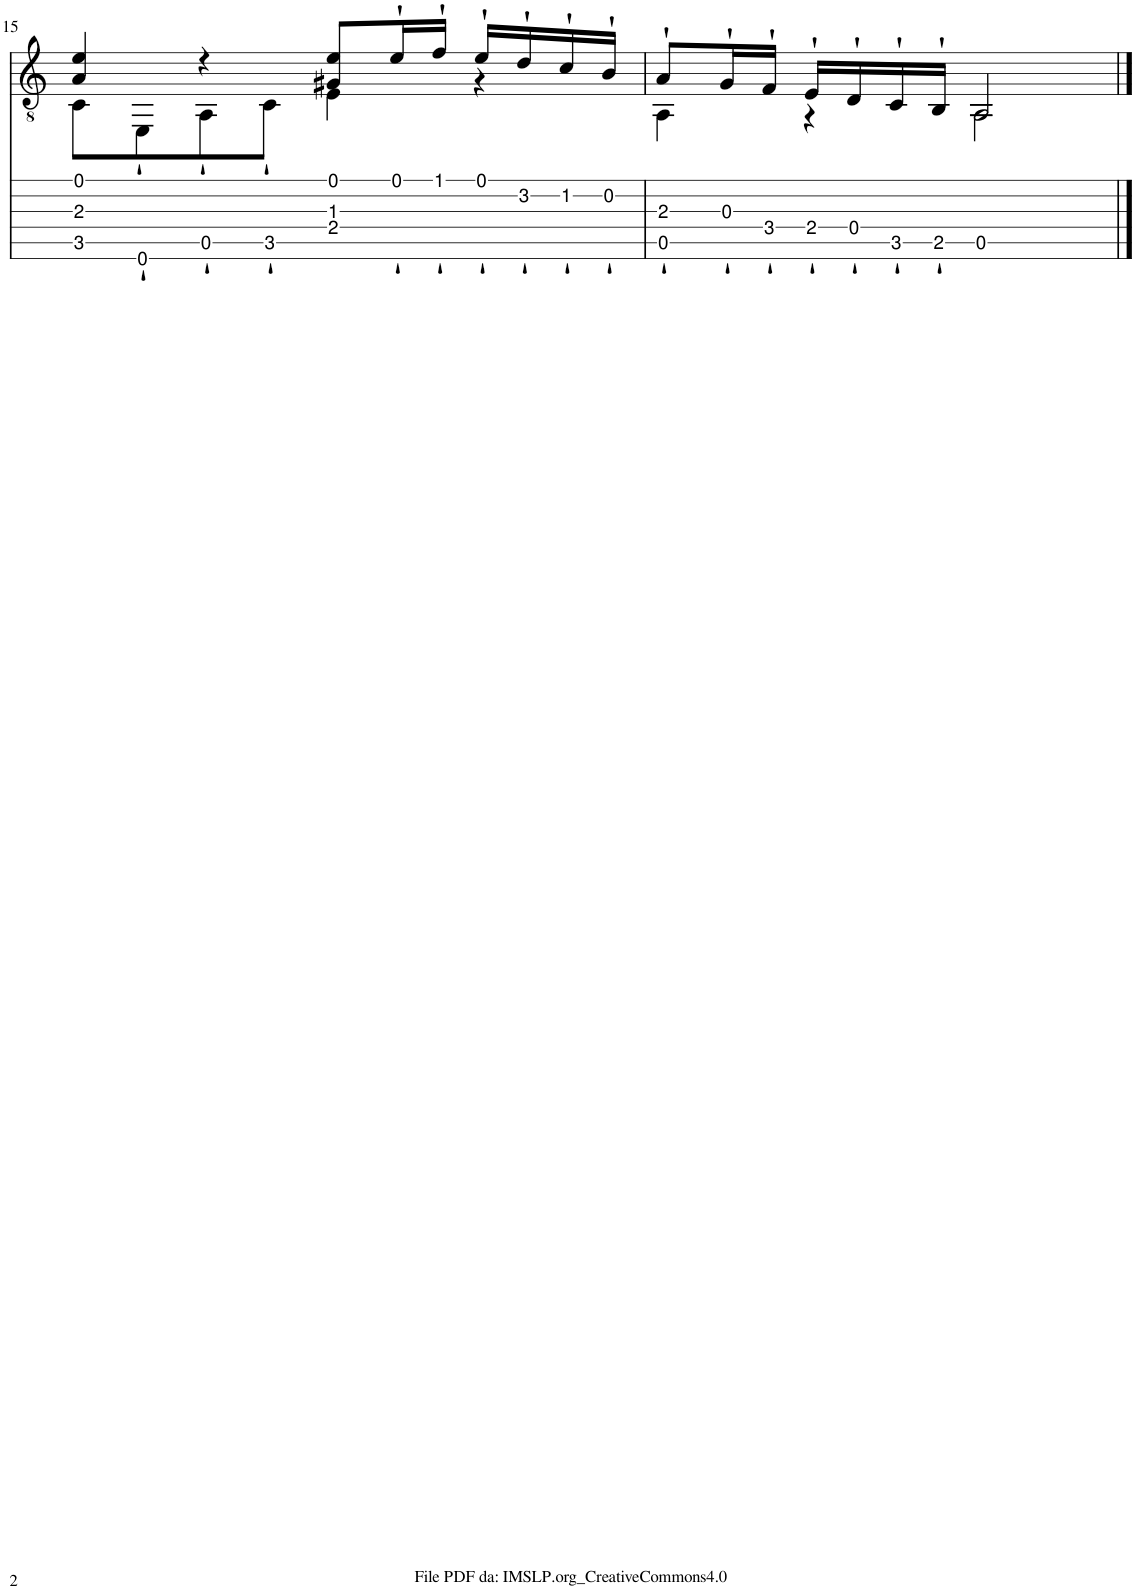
**kern	**kern
*part1	*part1
*staff2	*staff1
*I"Guitar	*
*I'Guit.	*
!!LO:PB:g=z
*	*clefGv2
*k[]	*k[]
*M4/4	*M4/4
*met(c)	*met(c)
=15	=15
*^	*^
4A 4e	8CL	4A/ 4e/	8C\L
.	8EE`J	.	8EE`\
4r	8AA`L	4r	8AA`\
.	8C`J	.	8C`\J
8G#\ 8e\L	4E	8G#X/ 8e/L	4E\
16e`L	.	16e`/L	.
16f`JJ	.	16f`/JJ	.
16e`LL	4r	16e`/LL	4r
16d`J	.	16d`/	.
16c`L	.	16c`/	.
16B`JJ	.	16B`/JJ	.
=16	=16	=16	=16
8A`L	4AA	8A`/L	4AA\
16G`L	.	16G`/L	.
16F`JJ	.	16F`/JJ	.
16E`LL	4r	16E`/LL	4r
16D`J	.	16D`/	.
16C`L	.	16C`/	.
16BB`JJ	.	16BB`/JJ	.
2AA	2AA	2AA/	2AA\
*v	*v	*	*
*	*v	*v
==	==
*-	*-
